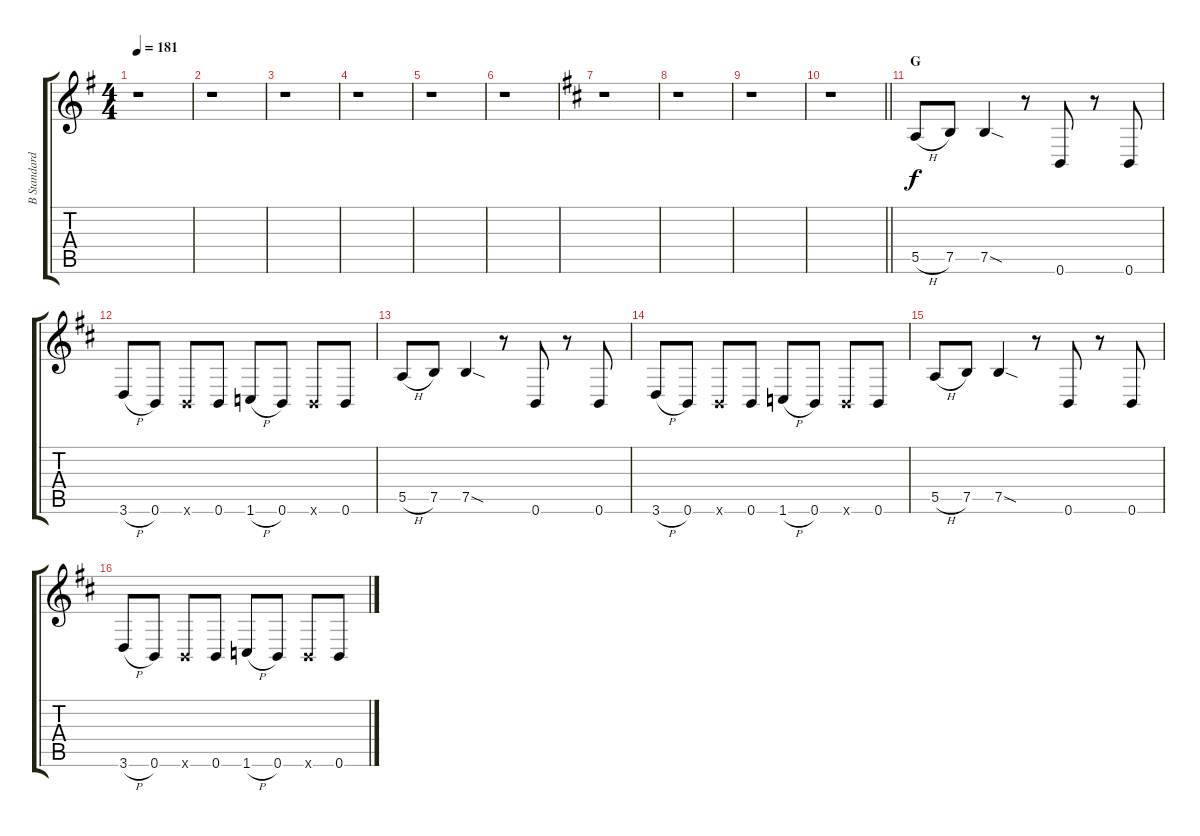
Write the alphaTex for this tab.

\track ("B Standard Tuning Distortion" "B Standard") {instrument distortionguitar}
\staff {score tabs}
\tuning (B3 Gb3 D3 A2 E2 B1) {hide}
\ts (4 4)
\tempo 181
\clef g2
\ks g
r.1{dy f} |
r.1 |
r.1 |
r.1 |
r.1 |
r.1 |
\ks d
r.1 |
r.1 |
r.1 |
\barLineRight lightlight
r.1 |
\section ("" "G")
5.5{h}.8 7.5.8 7.5{sod}.4 r.8 0.6.8 r.8 0.6.8 |
3.6{h}.8 0.6.8 0.6{x}.8 0.6.8 1.6{h}.8 0.6.8 0.6{x}.8 0.6.8 |
5.5{h}.8 7.5.8 7.5{sod}.4 r.8 0.6.8 r.8 0.6.8 |
3.6{h}.8 0.6.8 0.6{x}.8 0.6.8 1.6{h}.8 0.6.8 0.6{x}.8 0.6.8 |
5.5{h}.8 7.5.8 7.5{sod}.4 r.8 0.6.8 r.8 0.6.8 |
3.6{h}.8 0.6.8 0.6{x}.8 0.6.8 1.6{h}.8 0.6.8 0.6{x}.8 0.6.8
